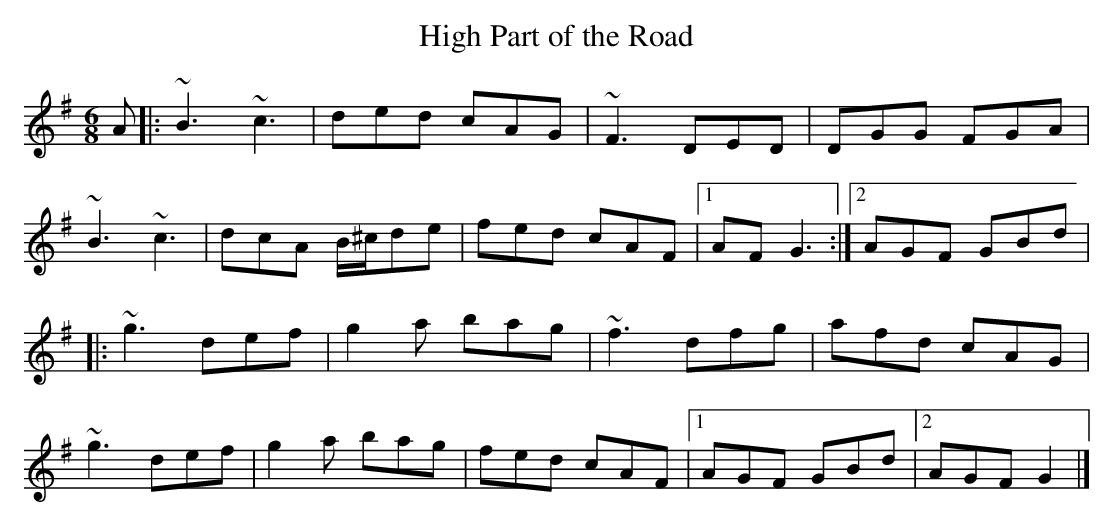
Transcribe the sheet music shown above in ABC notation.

X:1
T:High Part of the Road
M:6/8
L:1/8
K:G
A|:~B3~c3|ded cAG|~F3DED|DGG FGA|
~B3~c3|dcA B/^c/de|fed cAF|1 AFG3:|2 AGF GBd|
|:~g3def|g2a bag|~f3dfg|afd cAG|
~g3def|g2a bag|fed cAF|1 AGF GBd|2 AGFG2|]
